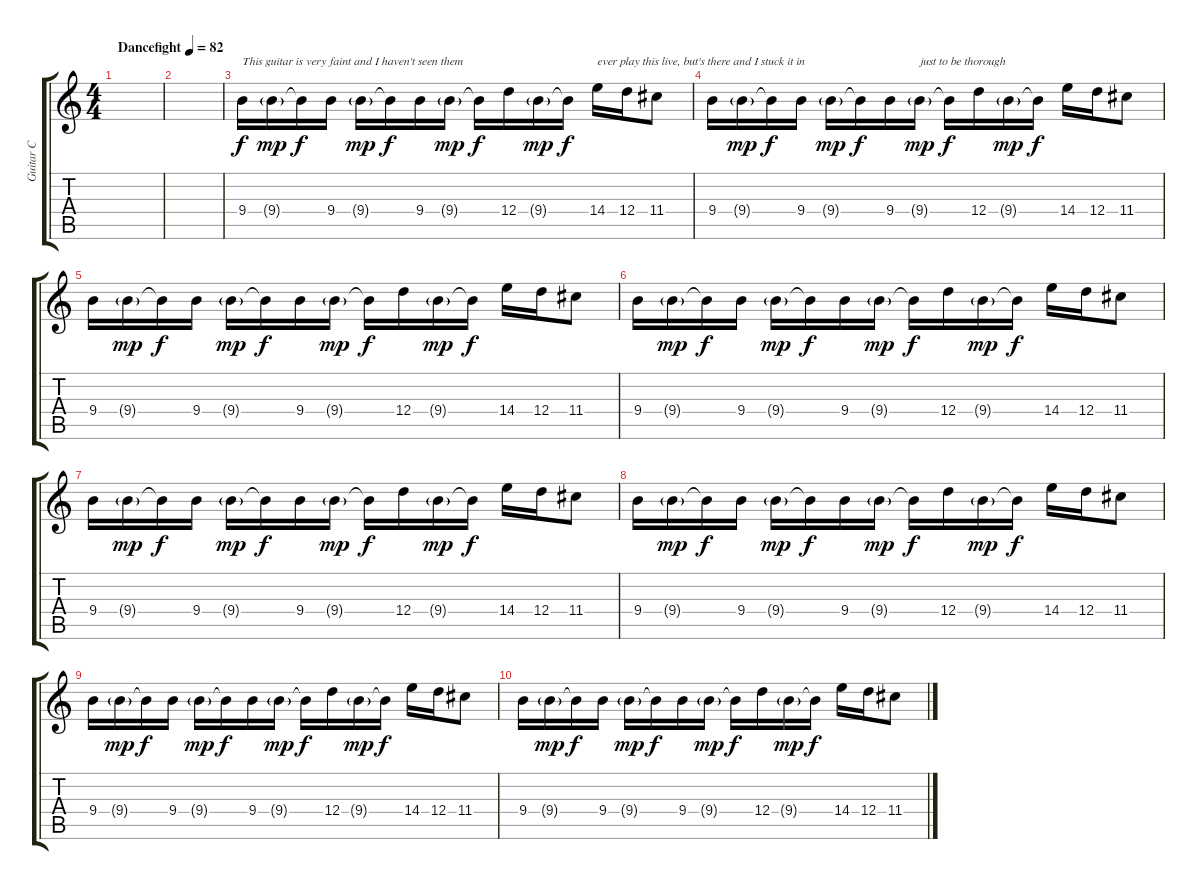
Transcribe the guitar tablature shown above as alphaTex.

\track ("Guitar C" "Guitar C") {instrument distortionguitar}
\staff {score tabs}
\tuning (E4 B3 G3 D3 A2 D2) {hide}
\ts (4 4)
\tempo (82 "Dancefight")
\clef g2
\ks c
|
|
9.4.16{txt "This guitar is very faint and I haven't seen them"} 9.4{g}.16{dy mp} 9.4{t}.16{dy f} 9.4.16 9.4{g}.16{dy mp} 9.4{t}.16{dy f} 9.4.16 9.4{g}.16{dy mp} 9.4{t}.16{dy f} 12.4.16 9.4{g}.16{dy mp} 9.4{t}.16{dy f} 14.4.16{txt "ever play this live, but's there and I stuck it in"} 12.4.16 11.4.8 |
9.4.16 9.4{g}.16{dy mp} 9.4{t}.16{dy f} 9.4.16 9.4{g}.16{dy mp} 9.4{t}.16{dy f} 9.4.16 9.4{g}.16{txt "just to be thorough" dy mp} 9.4{t}.16{dy f} 12.4.16 9.4{g}.16{dy mp} 9.4{t}.16{dy f} 14.4.16 12.4.16 11.4.8 |
9.4.16 9.4{g}.16{dy mp} 9.4{t}.16{dy f} 9.4.16 9.4{g}.16{dy mp} 9.4{t}.16{dy f} 9.4.16 9.4{g}.16{dy mp} 9.4{t}.16{dy f} 12.4.16 9.4{g}.16{dy mp} 9.4{t}.16{dy f} 14.4.16 12.4.16 11.4.8 |
9.4.16 9.4{g}.16{dy mp} 9.4{t}.16{dy f} 9.4.16 9.4{g}.16{dy mp} 9.4{t}.16{dy f} 9.4.16 9.4{g}.16{dy mp} 9.4{t}.16{dy f} 12.4.16 9.4{g}.16{dy mp} 9.4{t}.16{dy f} 14.4.16 12.4.16 11.4.8 |
9.4.16 9.4{g}.16{dy mp} 9.4{t}.16{dy f} 9.4.16 9.4{g}.16{dy mp} 9.4{t}.16{dy f} 9.4.16 9.4{g}.16{dy mp} 9.4{t}.16{dy f} 12.4.16 9.4{g}.16{dy mp} 9.4{t}.16{dy f} 14.4.16 12.4.16 11.4.8 |
9.4.16 9.4{g}.16{dy mp} 9.4{t}.16{dy f} 9.4.16 9.4{g}.16{dy mp} 9.4{t}.16{dy f} 9.4.16 9.4{g}.16{dy mp} 9.4{t}.16{dy f} 12.4.16 9.4{g}.16{dy mp} 9.4{t}.16{dy f} 14.4.16 12.4.16 11.4.8 |
9.4.16 9.4{g}.16{dy mp} 9.4{t}.16{dy f} 9.4.16 9.4{g}.16{dy mp} 9.4{t}.16{dy f} 9.4.16 9.4{g}.16{dy mp} 9.4{t}.16{dy f} 12.4.16 9.4{g}.16{dy mp} 9.4{t}.16{dy f} 14.4.16 12.4.16 11.4.8 |
9.4.16 9.4{g}.16{dy mp} 9.4{t}.16{dy f} 9.4.16 9.4{g}.16{dy mp} 9.4{t}.16{dy f} 9.4.16 9.4{g}.16{dy mp} 9.4{t}.16{dy f} 12.4.16 9.4{g}.16{dy mp} 9.4{t}.16{dy f} 14.4.16 12.4.16 11.4.8
